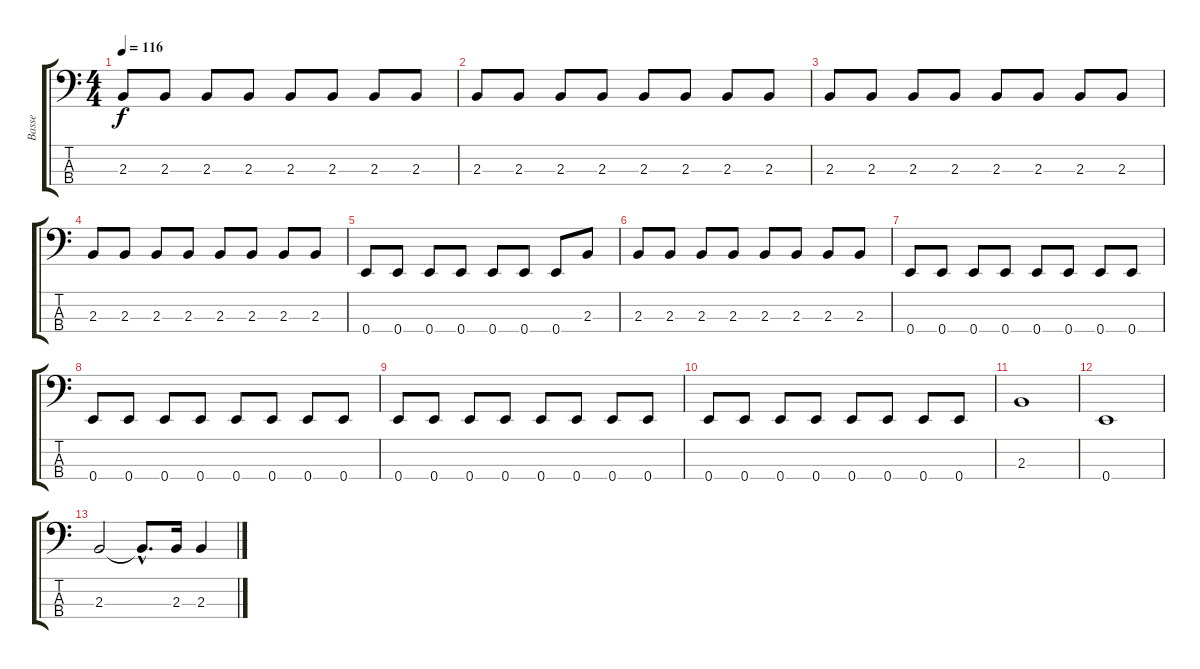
\track ("Basse" "Basse") {instrument electricbassfinger}
\staff {score tabs}
\tuning (G2 D2 A1 E1) {hide}
\ts (4 4)
\tempo 116
\clef f4
\ks c
2.3.8{dy f} 2.3.8 2.3.8 2.3.8 2.3.8 2.3.8 2.3.8 2.3.8 |
2.3.8 2.3.8 2.3.8 2.3.8 2.3.8 2.3.8 2.3.8 2.3.8 |
2.3.8 2.3.8 2.3.8 2.3.8 2.3.8 2.3.8 2.3.8 2.3.8 |
2.3.8 2.3.8 2.3.8 2.3.8 2.3.8 2.3.8 2.3.8 2.3.8 |
0.4.8 0.4.8 0.4.8 0.4.8 0.4.8 0.4.8 0.4.8 2.3.8 |
2.3.8 2.3.8 2.3.8 2.3.8 2.3.8 2.3.8 2.3.8 2.3.8 |
0.4.8 0.4.8 0.4.8 0.4.8 0.4.8 0.4.8 0.4.8 0.4.8 |
0.4.8 0.4.8 0.4.8 0.4.8 0.4.8 0.4.8 0.4.8 0.4.8 |
0.4.8 0.4.8 0.4.8 0.4.8 0.4.8 0.4.8 0.4.8 0.4.8 |
0.4.8 0.4.8 0.4.8 0.4.8 0.4.8 0.4.8 0.4.8 0.4.8 |
2.3.1 |
0.4.1 |
2.3.2 2.3{hac t}.8{d} 2.3.16 2.3.4
